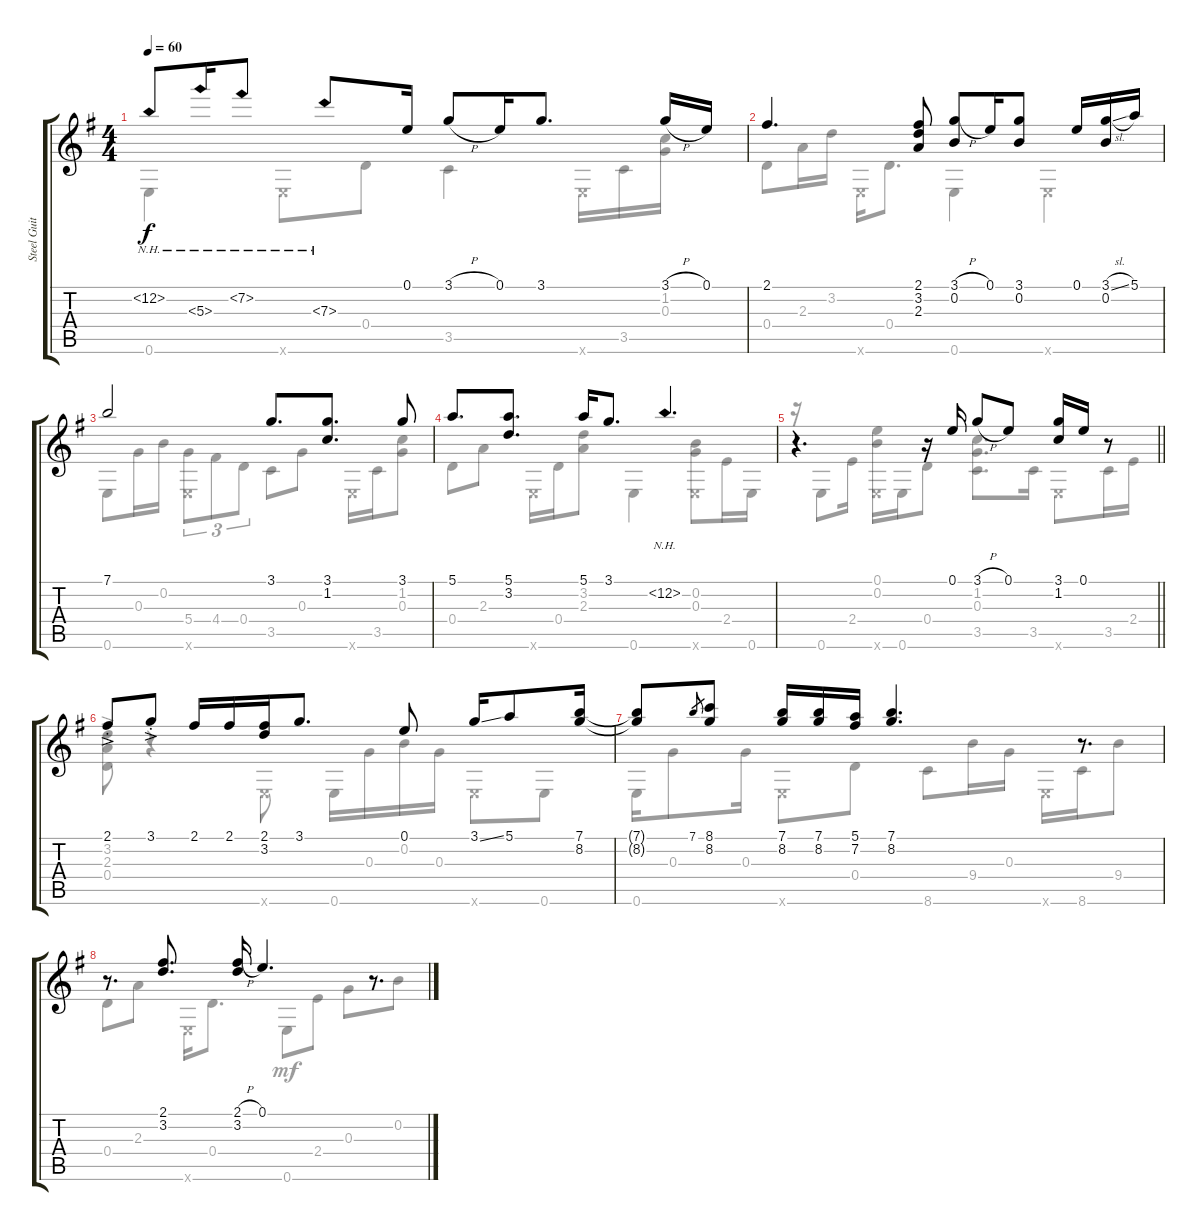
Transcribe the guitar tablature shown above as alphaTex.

\track ("Steel Guitar" "Steel Guit") {instrument acousticguitarsteel}
\staff {score tabs}
\tuning (E4 B3 G3 D3 A2 E2) {hide}
\voice
\ts (4 4)
\tempo 60
\clef g2
\ks g
12.2{nh t}.8{dy f} 5.3{nh}.16 7.2{nh}.8 7.3{nh}.8 0.1.16 3.1{h}.8 0.1.16 3.1.8{d} 3.1{h}.16 0.1.16 |
2.1.4{d} (2.1 3.2 2.3).8 (3.1{h} 0.2).8 0.1.16 (3.1 0.2).8 0.1.16 (3.1{sl} 0.2).16 5.1.16 |
7.1.2 3.1.8{d} (3.1 1.2).8{d} 3.1.8 |
5.1.8{d} (5.1 3.2).8{d} 5.1.16 3.1.8{d} 12.2{nh}.4{d} |
\barLineRight lightlight
r.4{d} r.16 0.1.16 3.1{h}.8 0.1.8 (3.1 1.2).16 0.1.16 r.8 |
2.1{ac st}.8 3.1{ac st}.8 2.1.16 2.1.16 (2.1 3.2).16 3.1.8{d} 0.1.8 3.1{ss}.16 5.1.8 (7.1 8.2).16 |
(7.1{t} 8.2{t}).8 7.1.8{gr} (8.1 8.2).8 (7.1 8.2).16 (7.1 8.2).16 (5.1 7.2).16 (7.1 8.2).4{d} r.8{d} |
r.8{d} (2.1 3.2).8{d} (2.1{h} 3.2).16 0.1.4{d} r.8{d}
\voice
\clef g2
\ottava regular
\simile none
\ks g
0.6.4{dy f} 0.6{x}.8 0.4.8 3.5.4 0.6{x}.16 3.5.16 (1.2 0.3).16 |
0.4.8 2.3.16 3.2.16 0.6{x}.16 0.4.8{d} 0.6.4 0.6{x}.4 |
0.6.8 0.3.16 0.2.16 (5.4 0.6{x}).8{tu (3 2)} 4.4.8{tu (3 2)} 0.4.8{tu (3 2)} 3.5.8 0.3.8 0.6{x}.16 3.5.16 (1.2 0.3).8 |
0.4.8 2.3.8 0.6{x}.16 0.4.16 (3.2 2.3).8 0.6.4 (0.2 0.3 0.6{x}).8 2.4.16 0.6.16 |
\barLineRight lightlight
r.16 0.6.8 2.4.16 (0.1 0.2 0.6{x}).16 0.6.16 0.4.8 (1.2 0.3 3.5).8{d} 3.5.16 0.6{x}.8 3.5.16 2.4.16 |
(3.2{ac st} 2.3{ac st} 0.4{ac st}).8 r.4 0.6{x}.8 0.6.16 0.3.16 0.2.16 0.3.16 0.6{x}.8 0.6.8 |
0.6.16 0.3.8 0.3.16 0.6{x}.8 0.4.8 8.6.8 9.4.16 0.3.16 0.6{x}.16 8.6.16 9.4.8 |
0.4.8 2.3.8 0.6{x}.16 0.4.8{d} 0.6.8{dy mf} 2.4.8 0.3.8 0.2.8
